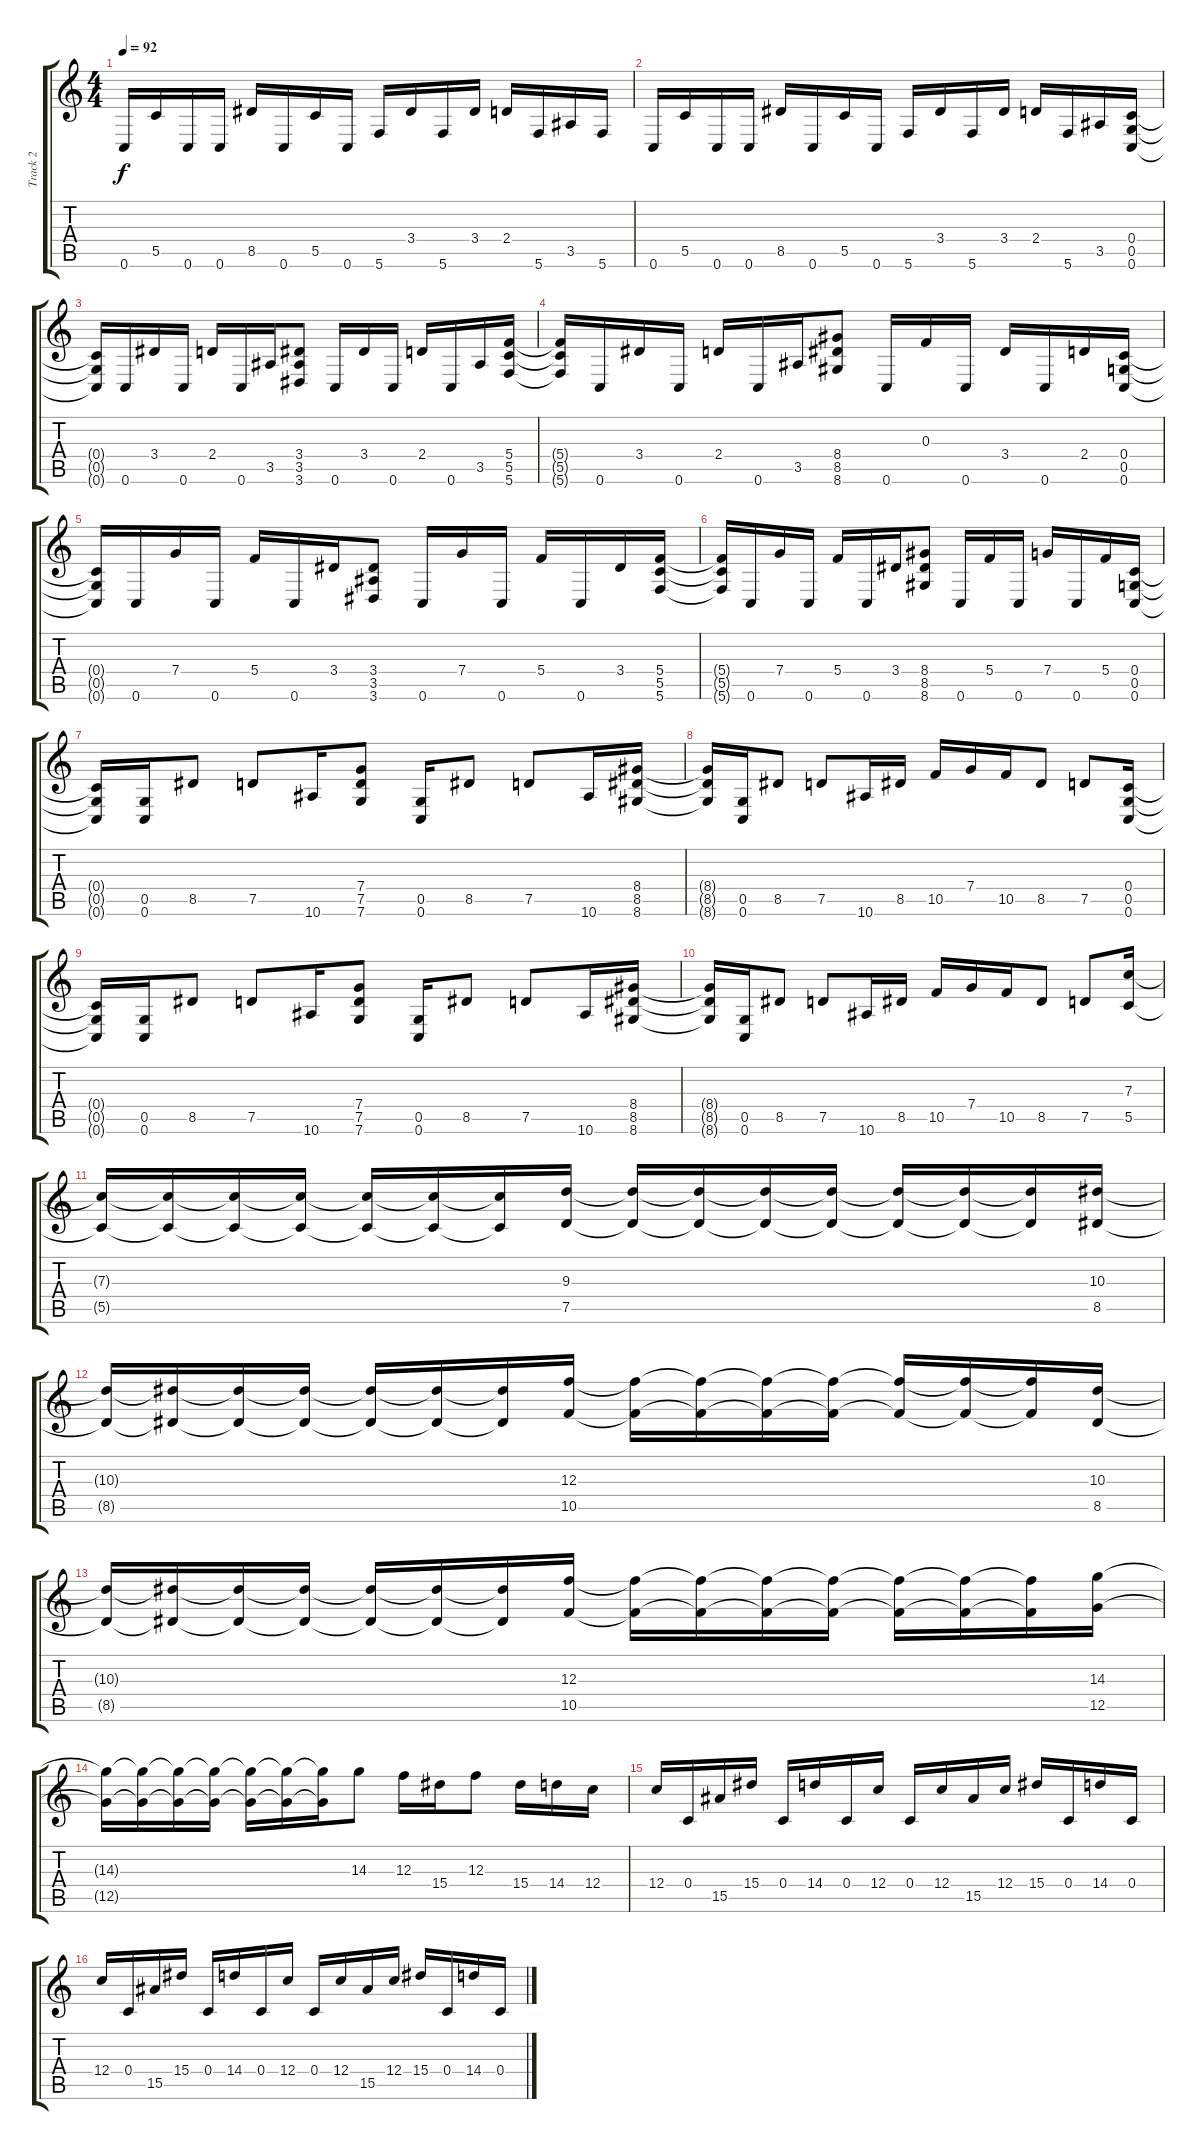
\track ("Track 2" "Track 2") {instrument distortionguitar}
\staff {score tabs}
\tuning (D4 A3 F3 C3 G2 C2) {hide}
\ts (4 4)
\tempo 92
\clef g2
\ks c
0.6.16{dy f} 5.5.16 0.6.16 0.6.16 8.5.16 0.6.16 5.5.16 0.6.16 5.6.16 3.4.16 5.6.16 3.4.16 2.4.16 5.6.16 3.5.16 5.6.16 |
0.6.16 5.5.16 0.6.16 0.6.16 8.5.16 0.6.16 5.5.16 0.6.16 5.6.16 3.4.16 5.6.16 3.4.16 2.4.16 5.6.16 3.5.16 (0.4 0.5 0.6).16 |
(0.4{t} 0.5{t} 0.6{t}).16 0.6.16 3.4.16 0.6.16 2.4.16 0.6.16 3.5.16 (3.4 3.5 3.6).8 0.6.16 3.4.16 0.6.16 2.4.16 0.6.16 3.5.16 (5.4 5.5 5.6).16 |
(5.4{t} 5.5{t} 5.6{t}).16 0.6.16 3.4.16 0.6.16 2.4.16 0.6.16 3.5.16 (8.4 8.5 8.6).8 0.6.16 0.3.16 0.6.16 3.4.16 0.6.16 2.4.16 (0.4 0.5 0.6).16 |
(0.4{t} 0.5{t} 0.6{t}).16 0.6.16 7.4.16 0.6.16 5.4.16 0.6.16 3.4.16 (3.4 3.5 3.6).8 0.6.16 7.4.16 0.6.16 5.4.16 0.6.16 3.4.16 (5.4 5.5 5.6).16 |
(5.4{t} 5.5{t} 5.6{t}).16 0.6.16 7.4.16 0.6.16 5.4.16 0.6.16 3.4.16 (8.4 8.5 8.6).8 0.6.16 5.4.16 0.6.16 7.4.16 0.6.16 5.4.16 (0.4 0.5 0.6).16 |
(0.4{t} 0.5{t} 0.6{t}).16 (0.5 0.6).16 8.5.8 7.5.8 10.6.16 (7.4 7.5 7.6).8 (0.5 0.6).16 8.5.8 7.5.8 10.6.16 (8.4 8.5 8.6).16 |
(8.4{t} 8.5{t} 8.6{t}).16 (0.5 0.6).16 8.5.8 7.5.8 10.6.16 8.5.16 10.5.16 7.4.16 10.5.16 8.5.8 7.5.8 (0.4 0.5 0.6).16 |
(0.4{t} 0.5{t} 0.6{t}).16 (0.5 0.6).16 8.5.8 7.5.8 10.6.16 (7.4 7.5 7.6).8 (0.5 0.6).16 8.5.8 7.5.8 10.6.16 (8.4 8.5 8.6).16 |
(8.4{t} 8.5{t} 8.6{t}).16 (0.5 0.6).16 8.5.8 7.5.8 10.6.16 8.5.16 10.5.16 7.4.16 10.5.16 8.5.8 7.5.8 (7.3 5.5).16 |
(7.3{t} 5.5{t}).16 (7.3{t} 5.5{t}).16 (7.3{t} 5.5{t}).16 (7.3{t} 5.5{t}).16 (7.3{t} 5.5{t}).16 (7.3{t} 5.5{t}).16 (7.3{t} 5.5{t}).16 (9.3 7.5).16 (9.3{t} 7.5{t}).16 (9.3{t} 7.5{t}).16 (9.3{t} 7.5{t}).16 (9.3{t} 7.5{t}).16 (9.3{t} 7.5{t}).16 (9.3{t} 7.5{t}).16 (9.3{t} 7.5{t}).16 (10.3 8.5).16 |
(10.3{t} 8.5{t}).16 (10.3{t} 8.5{t}).16 (10.3{t} 8.5{t}).16 (10.3{t} 8.5{t}).16 (10.3{t} 8.5{t}).16 (10.3{t} 8.5{t}).16 (10.3{t} 8.5{t}).16 (12.3 10.5).16 (12.3{t} 10.5{t}).16 (12.3{t} 10.5{t}).16 (12.3{t} 10.5{t}).16 (12.3{t} 10.5{t}).16 (12.3{t} 10.5{t}).16 (12.3{t} 10.5{t}).16 (12.3{t} 10.5{t}).16 (10.3 8.5).16 |
(10.3{t} 8.5{t}).16 (10.3{t} 8.5{t}).16 (10.3{t} 8.5{t}).16 (10.3{t} 8.5{t}).16 (10.3{t} 8.5{t}).16 (10.3{t} 8.5{t}).16 (10.3{t} 8.5{t}).16 (12.3 10.5).16 (12.3{t} 10.5{t}).16 (12.3{t} 10.5{t}).16 (12.3{t} 10.5{t}).16 (12.3{t} 10.5{t}).16 (12.3{t} 10.5{t}).16 (12.3{t} 10.5{t}).16 (12.3{t} 10.5{t}).16 (14.3 12.5).16 |
(14.3{t} 12.5{t}).16 (14.3{t} 12.5{t}).16 (14.3{t} 12.5{t}).16 (14.3{t} 12.5{t}).16 (14.3{t} 12.5{t}).16 (14.3{t} 12.5{t}).16 (14.3{t} 12.5{t}).16 14.3.8 12.3.16 15.4.16 12.3.8 15.4.16 14.4.16 12.4.16 |
12.4.16 0.4.16 15.5.16 15.4.16 0.4.16 14.4.16 0.4.16 12.4.16 0.4.16 12.4.16 15.5.16 12.4.16 15.4.16 0.4.16 14.4.16 0.4.16 |
12.4.16 0.4.16 15.5.16 15.4.16 0.4.16 14.4.16 0.4.16 12.4.16 0.4.16 12.4.16 15.5.16 12.4.16 15.4.16 0.4.16 14.4.16 0.4.16
